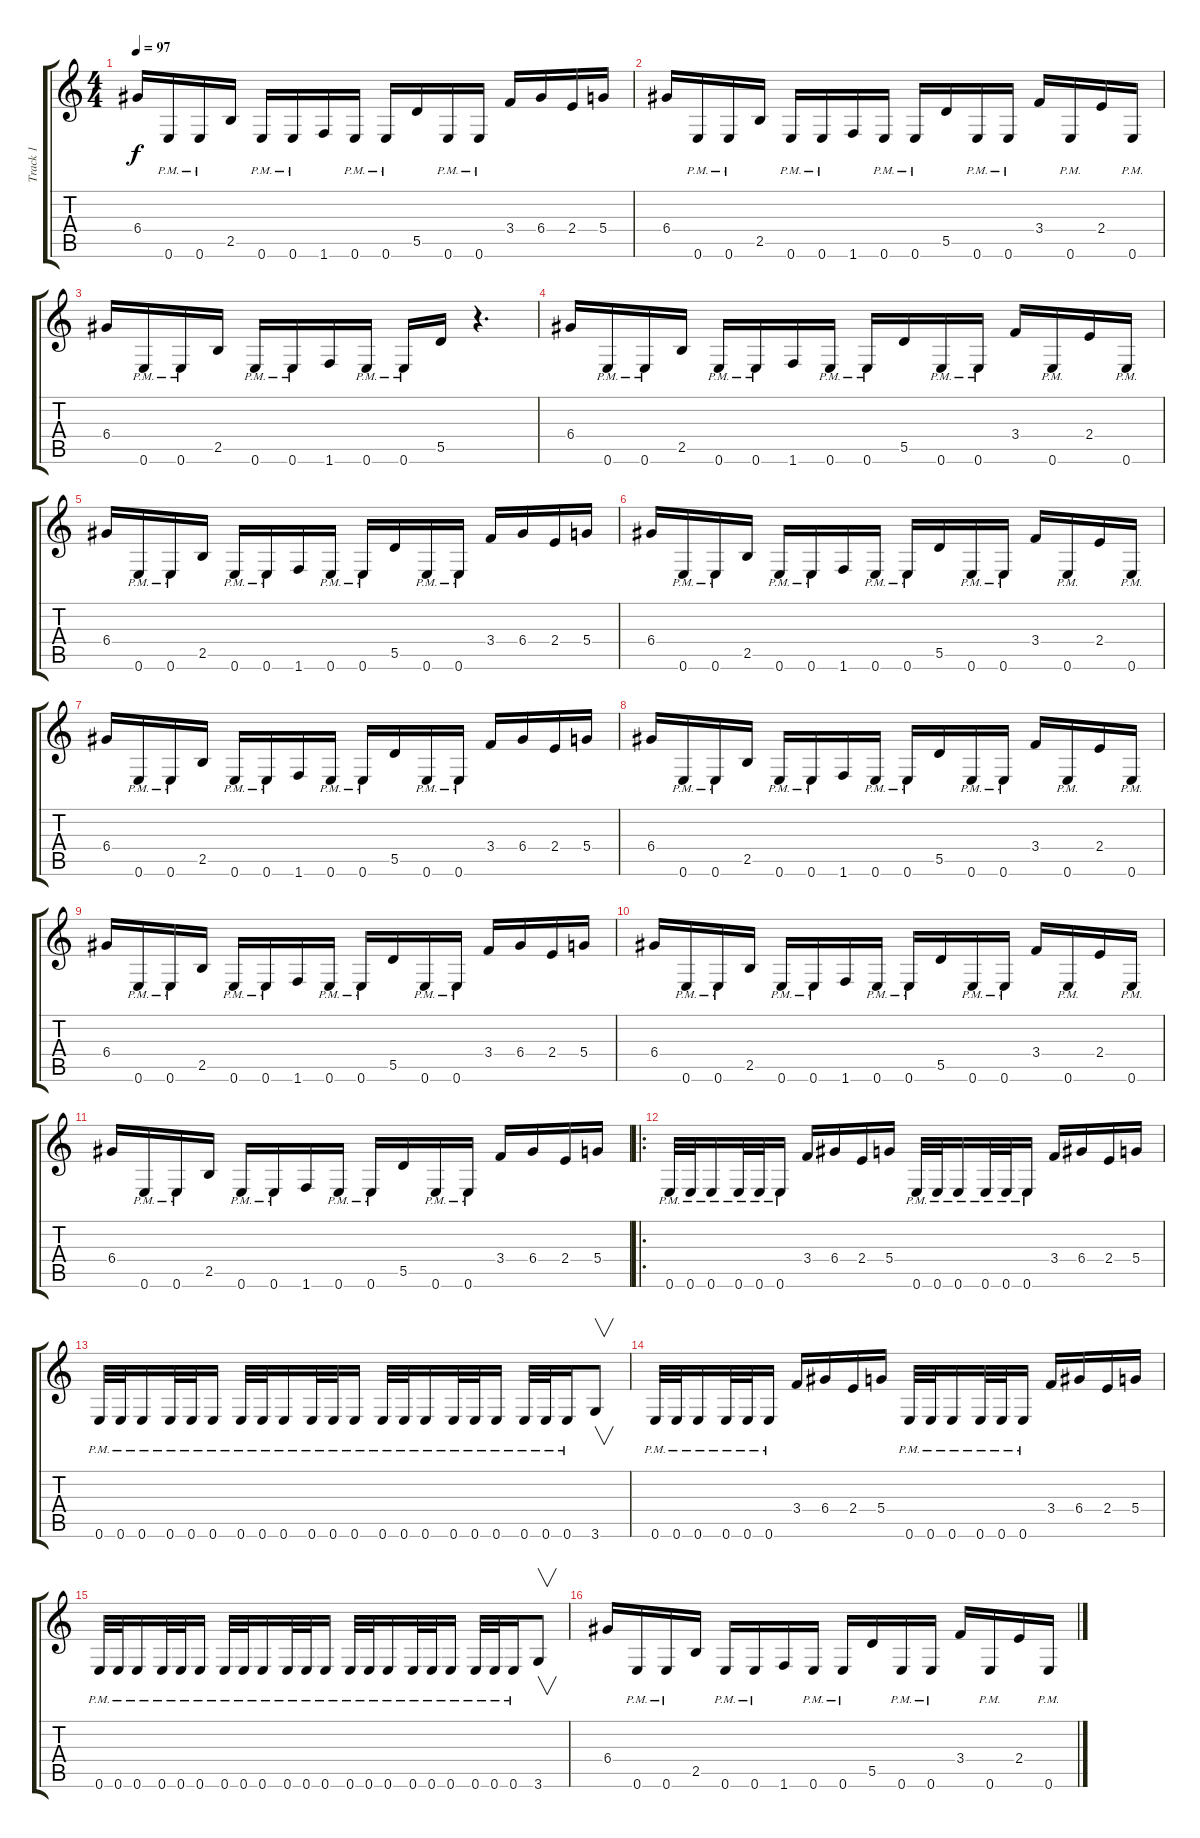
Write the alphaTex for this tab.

\track ("Track 1" "Track 1") {instrument distortionguitar}
\staff {score tabs}
\tuning (E4 B3 G3 D3 A2 E2) {hide}
\ts (4 4)
\tempo 97
\clef g2
\ks c
6.4.16{dy f} 0.6{pm}.16 0.6{pm}.16 2.5.16 0.6{pm}.16 0.6{pm}.16 1.6.16 0.6{pm}.16 0.6{pm}.16 5.5.16 0.6{pm}.16 0.6{pm}.16 3.4.16 6.4.16 2.4.16 5.4.16 |
6.4.16 0.6{pm}.16 0.6{pm}.16 2.5.16 0.6{pm}.16 0.6{pm}.16 1.6.16 0.6{pm}.16 0.6{pm}.16 5.5.16 0.6{pm}.16 0.6{pm}.16 3.4.16 0.6{pm}.16 2.4.16 0.6{pm}.16 |
6.4.16 0.6{pm}.16 0.6{pm}.16 2.5.16 0.6{pm}.16 0.6{pm}.16 1.6.16 0.6{pm}.16 0.6{pm}.16 5.5.16 r.4{d} |
6.4.16 0.6{pm}.16 0.6{pm}.16 2.5.16 0.6{pm}.16 0.6{pm}.16 1.6.16 0.6{pm}.16 0.6{pm}.16 5.5.16 0.6{pm}.16 0.6{pm}.16 3.4.16 0.6{pm}.16 2.4.16 0.6{pm}.16 |
6.4.16 0.6{pm}.16 0.6{pm}.16 2.5.16 0.6{pm}.16 0.6{pm}.16 1.6.16 0.6{pm}.16 0.6{pm}.16 5.5.16 0.6{pm}.16 0.6{pm}.16 3.4.16 6.4.16 2.4.16 5.4.16 |
6.4.16 0.6{pm}.16 0.6{pm}.16 2.5.16 0.6{pm}.16 0.6{pm}.16 1.6.16 0.6{pm}.16 0.6{pm}.16 5.5.16 0.6{pm}.16 0.6{pm}.16 3.4.16 0.6{pm}.16 2.4.16 0.6{pm}.16 |
6.4.16 0.6{pm}.16 0.6{pm}.16 2.5.16 0.6{pm}.16 0.6{pm}.16 1.6.16 0.6{pm}.16 0.6{pm}.16 5.5.16 0.6{pm}.16 0.6{pm}.16 3.4.16 6.4.16 2.4.16 5.4.16 |
6.4.16 0.6{pm}.16 0.6{pm}.16 2.5.16 0.6{pm}.16 0.6{pm}.16 1.6.16 0.6{pm}.16 0.6{pm}.16 5.5.16 0.6{pm}.16 0.6{pm}.16 3.4.16 0.6{pm}.16 2.4.16 0.6{pm}.16 |
6.4.16 0.6{pm}.16 0.6{pm}.16 2.5.16 0.6{pm}.16 0.6{pm}.16 1.6.16 0.6{pm}.16 0.6{pm}.16 5.5.16 0.6{pm}.16 0.6{pm}.16 3.4.16 6.4.16 2.4.16 5.4.16 |
6.4.16 0.6{pm}.16 0.6{pm}.16 2.5.16 0.6{pm}.16 0.6{pm}.16 1.6.16 0.6{pm}.16 0.6{pm}.16 5.5.16 0.6{pm}.16 0.6{pm}.16 3.4.16 0.6{pm}.16 2.4.16 0.6{pm}.16 |
6.4.16 0.6{pm}.16 0.6{pm}.16 2.5.16 0.6{pm}.16 0.6{pm}.16 1.6.16 0.6{pm}.16 0.6{pm}.16 5.5.16 0.6{pm}.16 0.6{pm}.16 3.4.16 6.4.16 2.4.16 5.4.16 |
\ro
0.6{pm}.32 0.6{pm}.32 0.6{pm}.16 0.6{pm}.32 0.6{pm}.32 0.6{pm}.16 3.4.16 6.4.16 2.4.16 5.4.16 0.6{pm}.32 0.6{pm}.32 0.6{pm}.16 0.6{pm}.32 0.6{pm}.32 0.6{pm}.16 3.4.16 6.4.16 2.4.16 5.4.16 |
0.6{pm}.32 0.6{pm}.32 0.6{pm}.16 0.6{pm}.32 0.6{pm}.32 0.6{pm}.16 0.6{pm}.32 0.6{pm}.32 0.6{pm}.16 0.6{pm}.32 0.6{pm}.32 0.6{pm}.16 0.6{pm}.32 0.6{pm}.32 0.6{pm}.16 0.6{pm}.32 0.6{pm}.32 0.6{pm}.16 0.6{pm}.32 0.6{pm}.32 0.6{pm}.16 3.6.8{v} |
0.6{pm}.32 0.6{pm}.32 0.6{pm}.16 0.6{pm}.32 0.6{pm}.32 0.6{pm}.16 3.4.16 6.4.16 2.4.16 5.4.16 0.6{pm}.32 0.6{pm}.32 0.6{pm}.16 0.6{pm}.32 0.6{pm}.32 0.6{pm}.16 3.4.16 6.4.16 2.4.16 5.4.16 |
0.6{pm}.32 0.6{pm}.32 0.6{pm}.16 0.6{pm}.32 0.6{pm}.32 0.6{pm}.16 0.6{pm}.32 0.6{pm}.32 0.6{pm}.16 0.6{pm}.32 0.6{pm}.32 0.6{pm}.16 0.6{pm}.32 0.6{pm}.32 0.6{pm}.16 0.6{pm}.32 0.6{pm}.32 0.6{pm}.16 0.6{pm}.32 0.6{pm}.32 0.6{pm}.16 3.6.8{v} |
6.4.16 0.6{pm}.16 0.6{pm}.16 2.5.16 0.6{pm}.16 0.6{pm}.16 1.6.16 0.6{pm}.16 0.6{pm}.16 5.5.16 0.6{pm}.16 0.6{pm}.16 3.4.16 0.6{pm}.16 2.4.16 0.6{pm}.16
